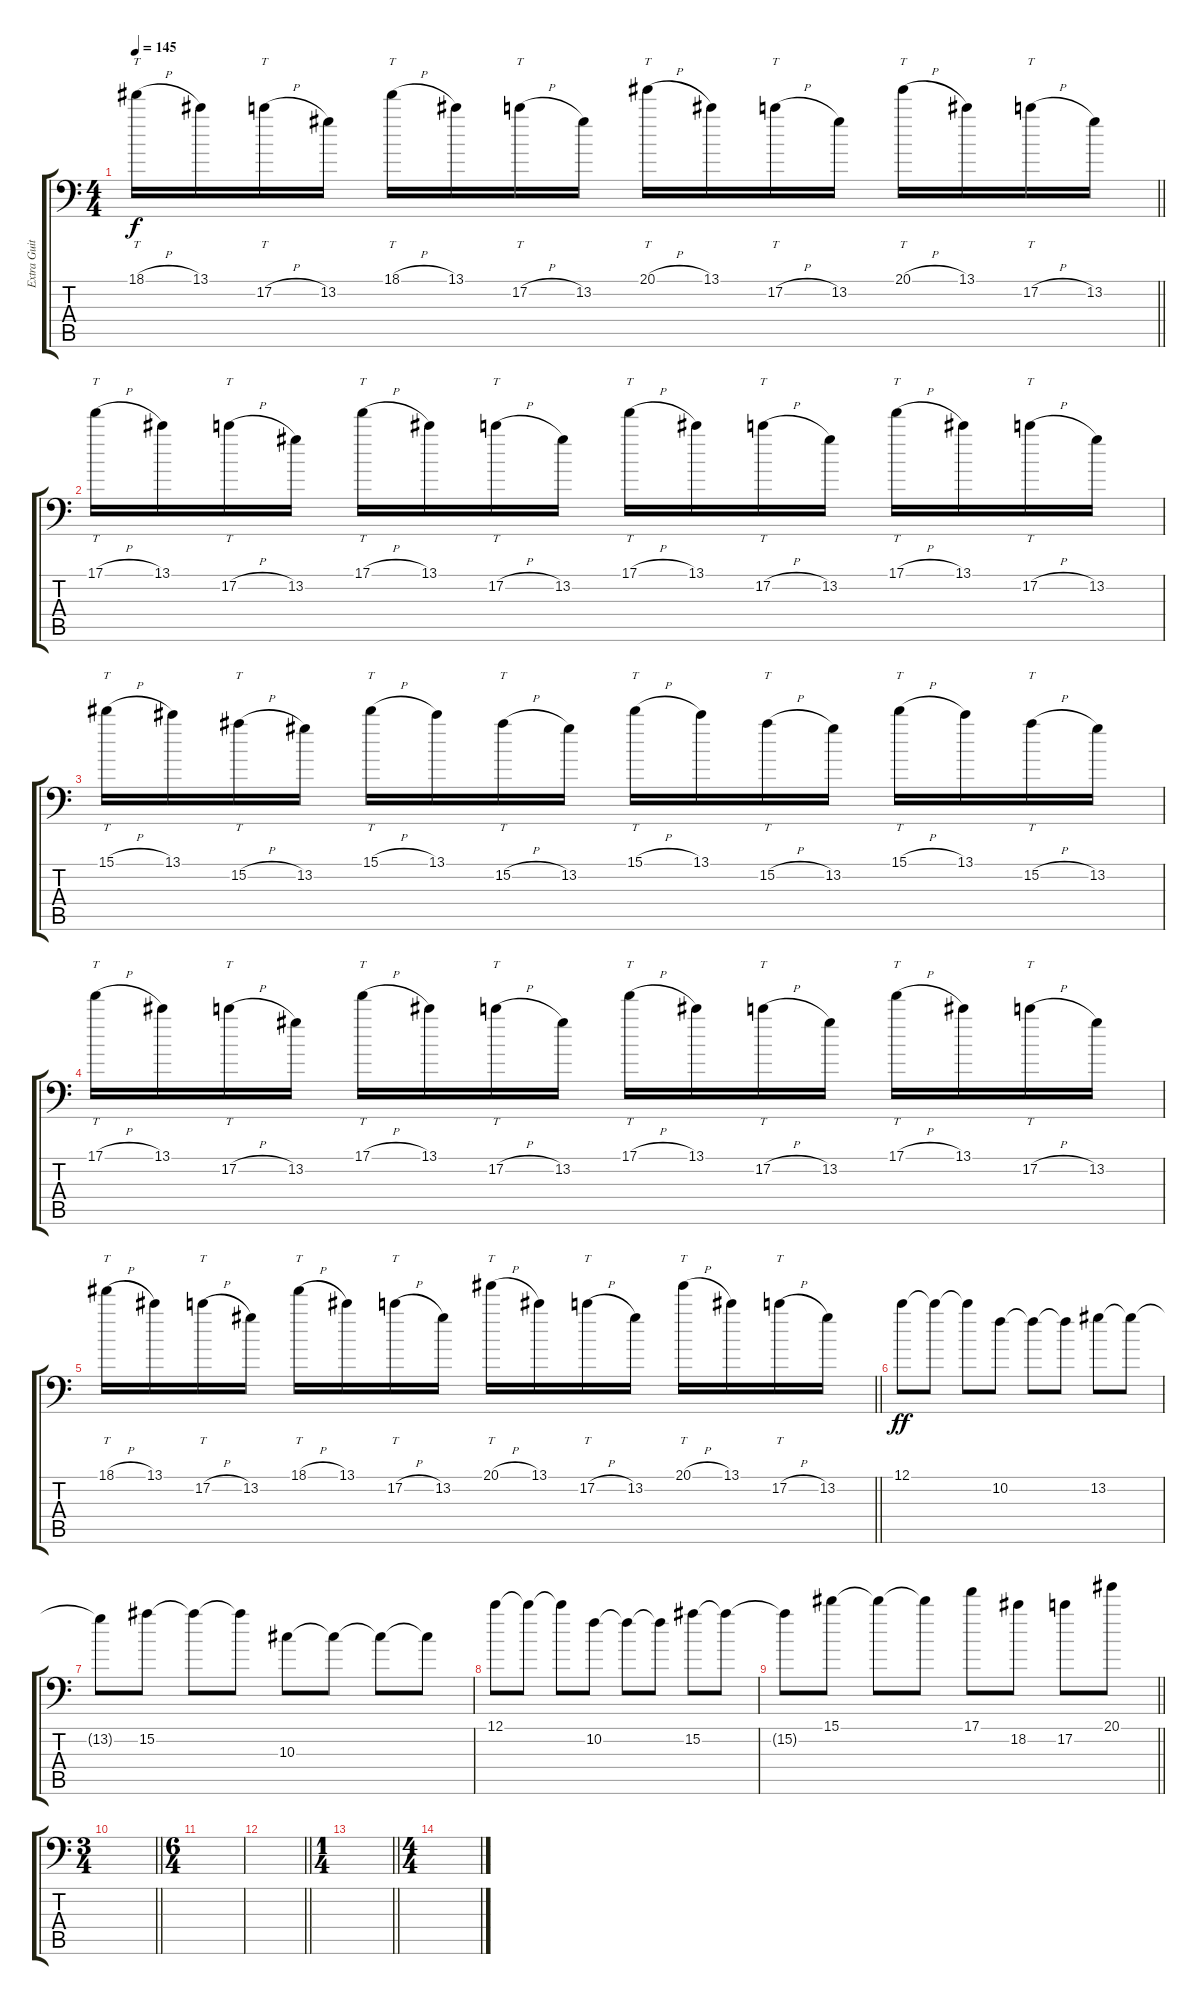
\track ("Extra Guitar" "Extra Guit") {instrument overdrivenguitar}
\staff {score tabs}
\tuning (C4 G3 Eb3 Bb2 F2 Bb1) {hide}
\ts (4 4)
\tempo 145
\clef f4
\barLineRight lightlight
\ks c
18.1{h}.16{tt dy f} 13.1.16 17.2{h}.16{tt} 13.2.16 18.1{h}.16{tt} 13.1.16 17.2{h}.16{tt} 13.2.16 20.1{h}.16{tt} 13.1.16 17.2{h}.16{tt} 13.2.16 20.1{h}.16{tt} 13.1.16 17.2{h}.16{tt} 13.2.16 |
17.1{h}.16{tt} 13.1.16 17.2{h}.16{tt} 13.2.16 17.1{h}.16{tt} 13.1.16 17.2{h}.16{tt} 13.2.16 17.1{h}.16{tt} 13.1.16 17.2{h}.16{tt} 13.2.16 17.1{h}.16{tt} 13.1.16 17.2{h}.16{tt} 13.2.16 |
15.1{h}.16{tt} 13.1.16 15.2{h}.16{tt} 13.2.16 15.1{h}.16{tt} 13.1.16 15.2{h}.16{tt} 13.2.16 15.1{h}.16{tt} 13.1.16 15.2{h}.16{tt} 13.2.16 15.1{h}.16{tt} 13.1.16 15.2{h}.16{tt} 13.2.16 |
17.1{h}.16{tt} 13.1.16 17.2{h}.16{tt} 13.2.16 17.1{h}.16{tt} 13.1.16 17.2{h}.16{tt} 13.2.16 17.1{h}.16{tt} 13.1.16 17.2{h}.16{tt} 13.2.16 17.1{h}.16{tt} 13.1.16 17.2{h}.16{tt} 13.2.16 |
\barLineRight lightlight
18.1{h}.16{tt} 13.1.16 17.2{h}.16{tt} 13.2.16 18.1{h}.16{tt} 13.1.16 17.2{h}.16{tt} 13.2.16 20.1{h}.16{tt} 13.1.16 17.2{h}.16{tt} 13.2.16 20.1{h}.16{tt} 13.1.16 17.2{h}.16{tt} 13.2.16 |
12.1.8{dy ff} 12.1{t}.8 12.1{t}.8 10.2.8 10.2{t}.8 10.2{t}.8 13.2.8 13.2{t}.8 |
13.2{t}.8 15.2.8 15.2{t}.8 15.2{t}.8 10.3.8 10.3{t}.8 10.3{t}.8 10.3{t}.8 |
12.1.8 12.1{t}.8 12.1{t}.8 10.2.8 10.2{t}.8 10.2{t}.8 15.2.8 15.2{t}.8 |
\barLineRight lightlight
15.2{t}.8 15.1.8 15.1{t}.8 15.1{t}.8 17.1.8 18.2.8 17.2.8 20.1.8 |
\ts (3 4)
\barLineRight lightlight
|
\ts (6 4)
|
\barLineRight lightlight
|
\ts (1 4)
\barLineRight lightlight
|
\ts (4 4)
